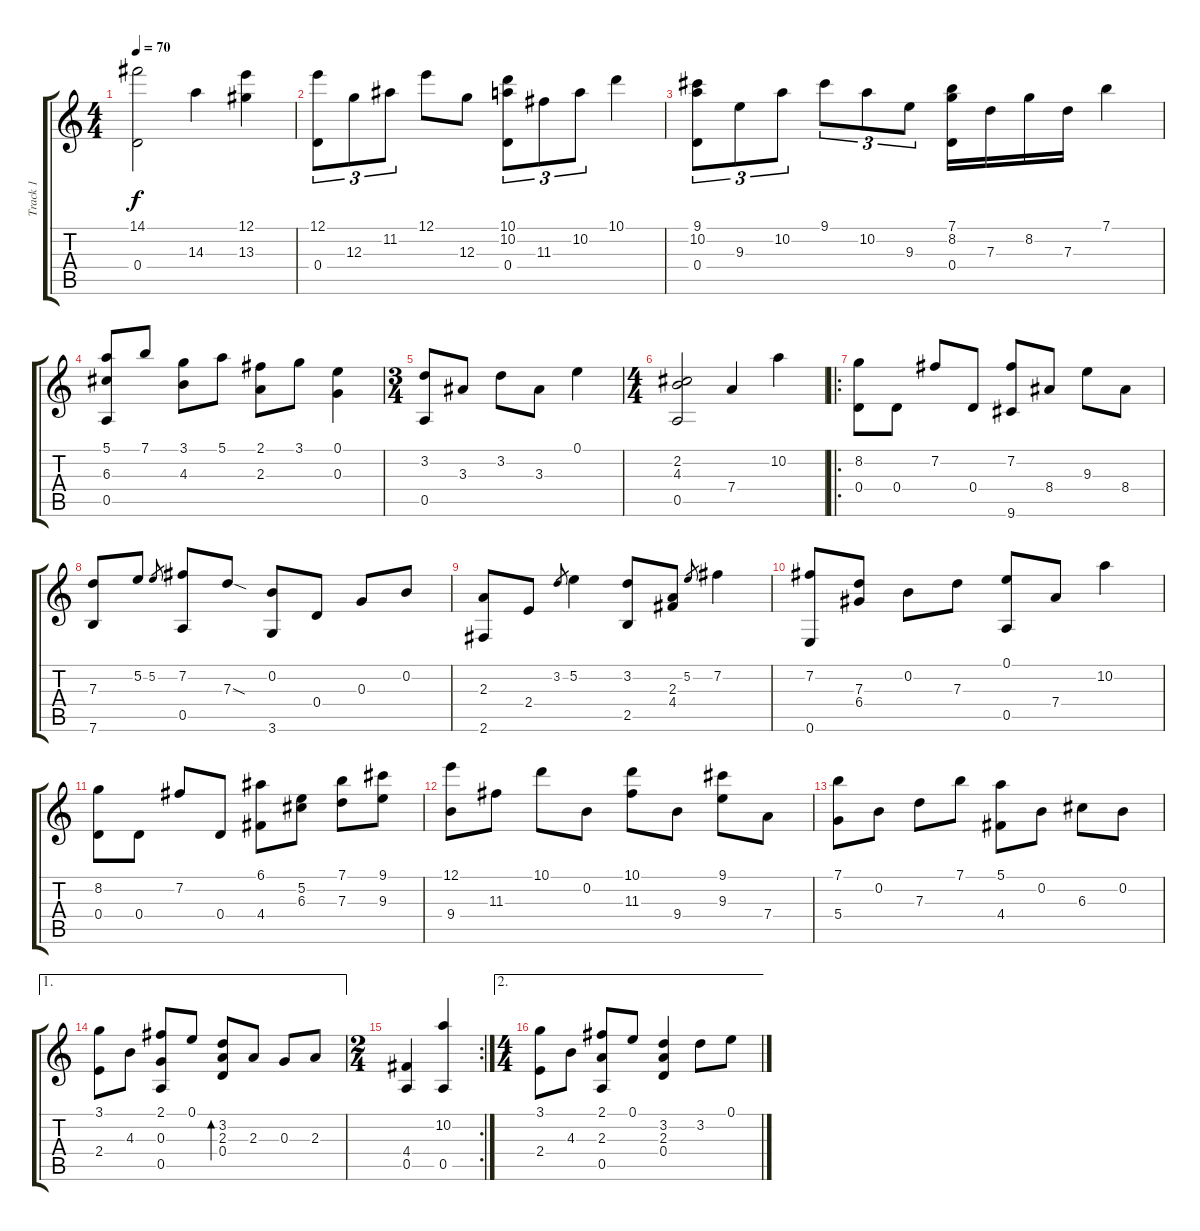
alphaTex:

\track ("Track 1" "Track 1") {instrument acousticguitarnylon}
\staff {score tabs}
\tuning (E4 B3 G3 D3 A2 E2) {hide}
\ts (4 4)
\tempo 70
\clef g2
\ks c
(14.1 0.4).2{dy f instrument acousticguitarnylon} 14.3.4 (12.1 13.3).4 |
(12.1 0.4).8{tu (3 2)} 12.3.8{tu (3 2)} 11.2.8{tu (3 2)} 12.1.8 12.3.8 (10.1 10.2 0.4).8{tu (3 2)} 11.3.8{tu (3 2)} 10.2.8{tu (3 2)} 10.1.4 |
(9.1 10.2 0.4).8{tu (3 2)} 9.3.8{tu (3 2)} 10.2.8{tu (3 2)} 9.1.8{tu (3 2)} 10.2.8{tu (3 2)} 9.3.8{tu (3 2)} (7.1 8.2 0.4).16 7.3.16 8.2.16 7.3.16 7.1.4 |
(5.1 6.3 0.5).8 7.1.8 (3.1 4.3).8 5.1.8 (2.1 2.3).8 3.1.8 (0.1 0.3).4 |
\ts (3 4)
(3.2 0.5).8 3.3.8 3.2.8 3.3.8 0.1.4 |
\ts (4 4)
(2.2 4.3 0.5).2 7.4.4 10.2.4 |
\ro
(8.2 0.4).8 0.4.8 7.2.8 0.4.8 (7.2 9.6).8 8.4.8 9.3.8 8.4.8 |
(7.3 7.6).8 5.2.8 5.2.8{gr} (7.2 0.5).8 7.3{sod}.8 (0.2 3.6).8 0.4.8 0.3.8 0.2.8 |
(2.3 2.6).8 2.4.8 3.2.8{gr} 5.2.4 (3.2 2.5).8 (2.3 4.4).8 5.2.8{gr} 7.2.4 |
(7.2 0.6).8 (7.3 6.4).8 0.2.8 7.3.8 (0.1 0.5).8 7.4.8 10.2.4 |
(8.2 0.4).8 0.4.8 7.2.8 0.4.8 (6.1 4.4).8 (5.2 6.3).8 (7.1 7.3).8 (9.1 9.3).8 |
(12.1 9.4).8 11.3.8 10.1.8 0.2.8 (10.1 11.3).8 9.4.8 (9.1 9.3).8 7.4.8 |
(7.1 5.4).8 0.2.8 7.3.8 7.1.8 (5.1 4.4).8 0.2.8 6.3.8 0.2.8 |
\ae 1
(3.1 2.4).8 4.3.8 (2.1 0.3 0.5).8 0.1.8 (3.2 2.3 0.4).8{bd 60} 2.3.8 0.3.8 2.3.8 |
\rc 2
\ts (2 4)
(4.4 0.5).4 (10.2 0.5).4 |
\ae 2
\ts (4 4)
(3.1 2.4).8 4.3.8 (2.1 2.3 0.5).8 0.1.8 (3.2 2.3 0.4).4 3.2.8 0.1.8
